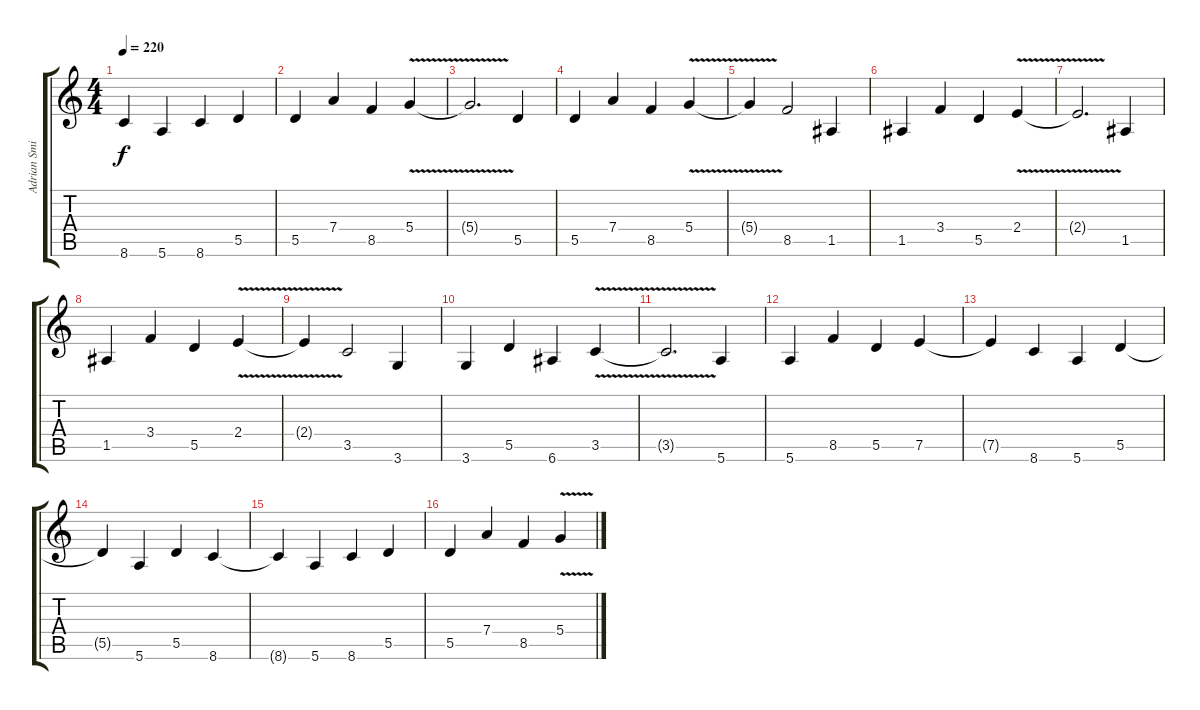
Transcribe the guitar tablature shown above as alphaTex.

\track ("Adrian Smith" "Adrian Smi") {instrument distortionguitar}
\staff {score tabs}
\tuning (E4 B3 G3 D3 A2 E2) {hide}
\ts (4 4)
\tempo 220
\clef g2
\ks c
8.6{t}.4{dy f} 5.6.4 8.6.4 5.5.4 |
5.5.4 7.4.4 8.5.4 5.4{v}.4 |
5.4{t}.2{d} 5.5.4 |
5.5.4 7.4.4 8.5.4 5.4{v}.4 |
5.4{t}.4 8.5.2 1.5.4 |
1.5.4 3.4.4 5.5.4 2.4{v}.4 |
2.4{t}.2{d} 1.5.4 |
1.5.4 3.4.4 5.5.4 2.4{v}.4 |
2.4{t}.4 3.5.2 3.6.4 |
3.6.4 5.5.4 6.6.4 3.5{v}.4 |
3.5{t}.2{d} 5.6.4 |
5.6.4 8.5.4 5.5.4 7.5.4 |
7.5{t}.4 8.6.4 5.6.4 5.5.4 |
5.5{t}.4 5.6.4 5.5.4 8.6.4 |
8.6{t}.4 5.6.4 8.6.4 5.5.4 |
5.5.4 7.4.4 8.5.4 5.4{v}.4
